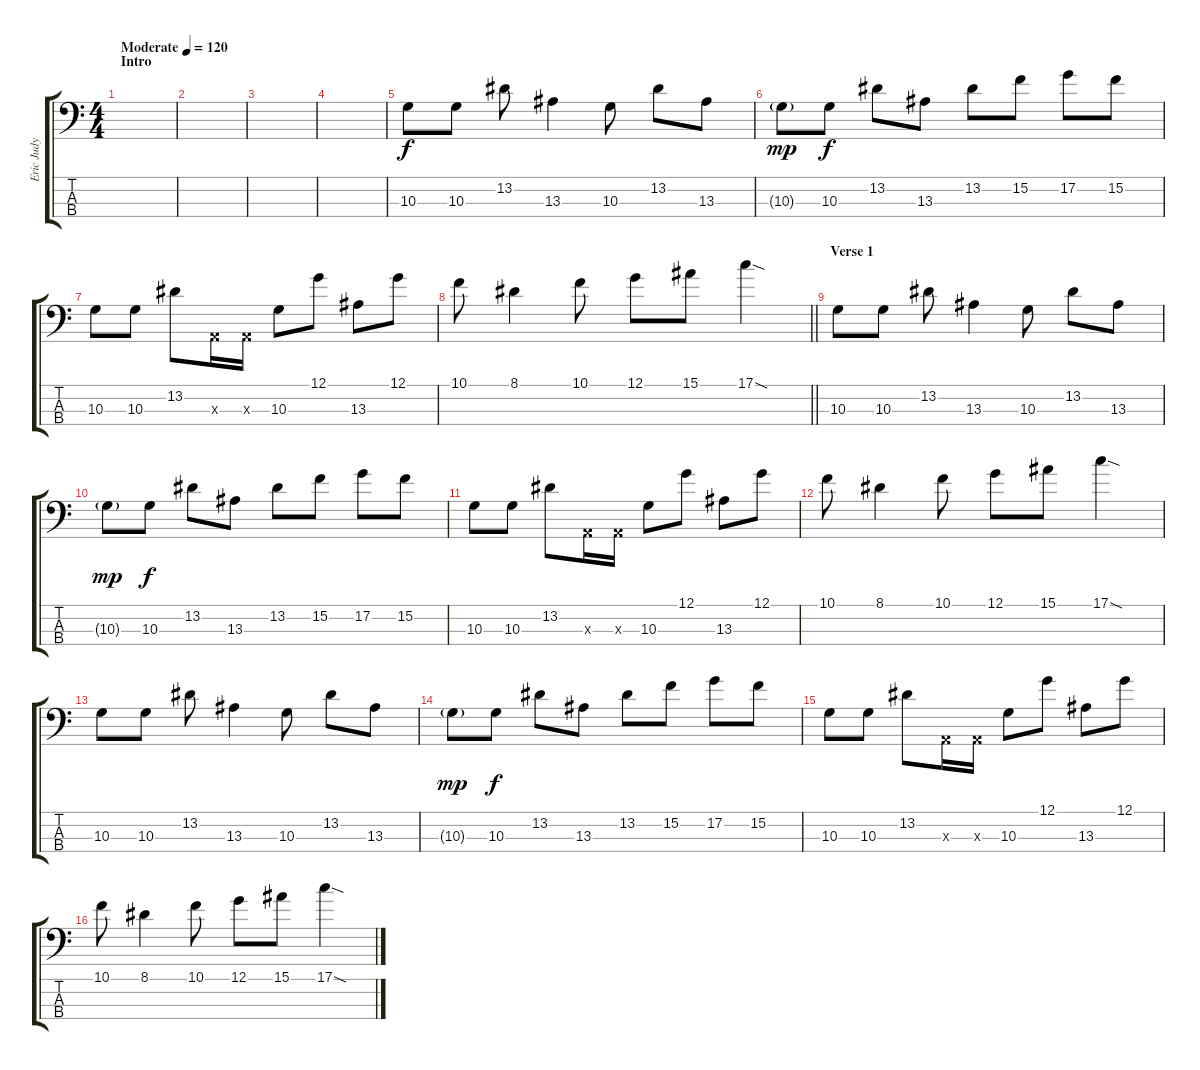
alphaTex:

\track ("Eric Judy" "Eric Judy") {instrument electricguitarjazz}
\staff {score tabs}
\tuning (G2 D2 A1 E1) {hide}
\ts (4 4)
\section ("" "Intro")
\tempo (120 "Moderate")
\clef f4
\ks c
|
|
|
|
10.3.8 10.3.8 13.2.8 13.3.4 10.3.8 13.2.8 13.3.8 |
10.3{g}.8{dy mp} 10.3.8{dy f} 13.2.8 13.3.8 13.2.8 15.2.8 17.2.8 15.2.8 |
10.3.8 10.3.8 13.2.8 0.3{x}.16 0.3{x}.16 10.3.8 12.1.8 13.3.8 12.1.8 |
\barLineRight lightlight
10.1.8 8.1.4 10.1.8 12.1.8 15.1.8 17.1{sod}.4 |
\section ("" "Verse 1")
10.3.8 10.3.8 13.2.8 13.3.4 10.3.8 13.2.8 13.3.8 |
10.3{g}.8{dy mp} 10.3.8{dy f} 13.2.8 13.3.8 13.2.8 15.2.8 17.2.8 15.2.8 |
10.3.8 10.3.8 13.2.8 0.3{x}.16 0.3{x}.16 10.3.8 12.1.8 13.3.8 12.1.8 |
10.1.8 8.1.4 10.1.8 12.1.8 15.1.8 17.1{sod}.4 |
10.3.8 10.3.8 13.2.8 13.3.4 10.3.8 13.2.8 13.3.8 |
10.3{g}.8{dy mp} 10.3.8{dy f} 13.2.8 13.3.8 13.2.8 15.2.8 17.2.8 15.2.8 |
10.3.8 10.3.8 13.2.8 0.3{x}.16 0.3{x}.16 10.3.8 12.1.8 13.3.8 12.1.8 |
10.1.8 8.1.4 10.1.8 12.1.8 15.1.8 17.1{sod}.4
